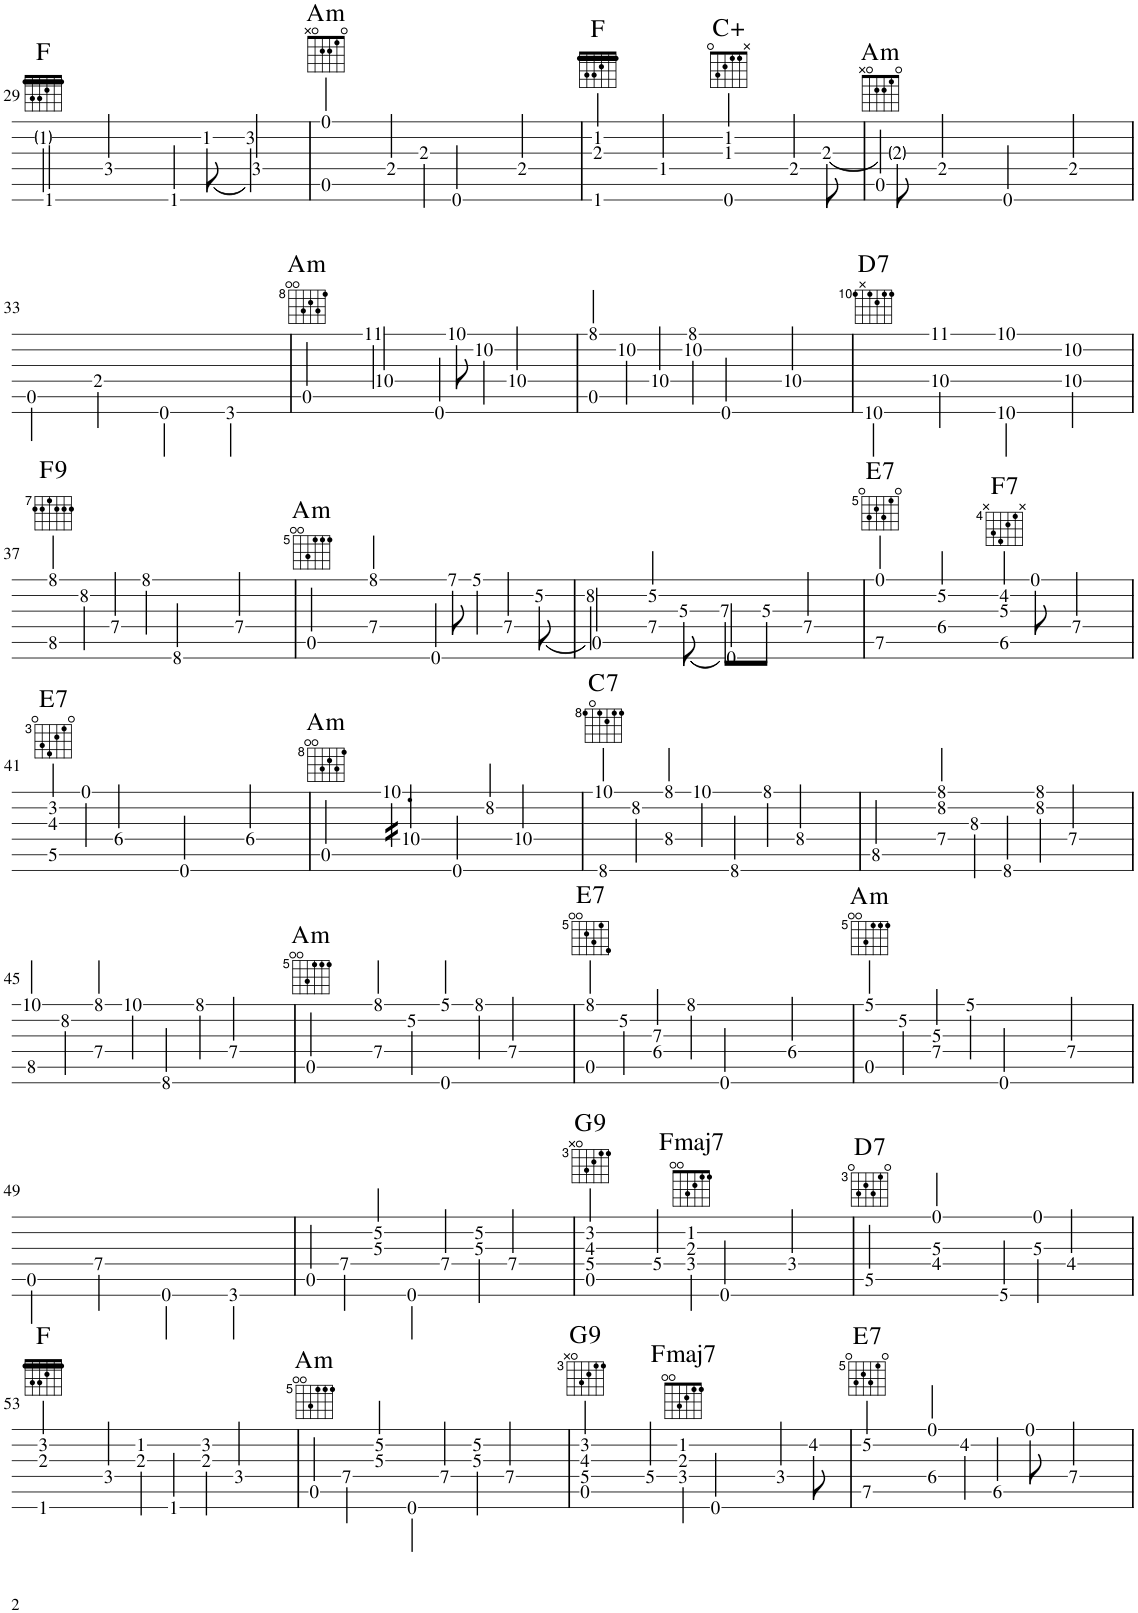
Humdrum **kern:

**kern	**harte
*part1	*part1
*staff1	*
*I"Electric Guitar	*
*I'El. Guit.	*
!!LO:PB:g=z
*	*
*k[]	*
*M4/4	*
=29	=29
*^	*
4FF/	4c\	F:maj
4F/	4ryy	.
4FF/	8ryy	.
.	(8c\	.
4F/	4d\)	.
=30	=30	=30
!	!	!LO:H:kt=m
4AA/ 4e/	8ryy	A:min
.	8ryy	.
4E/	8ryy	.
.	4A\	.
4EE/	.	.
.	8ryy	.
4E/	4ryy	.
=31	=31	=31
4FF/ 4A/ 4c/	8ryy	F:maj
.	8ryy	.
4E-/	8ryy	.
.	8ryy	.
4EE/ 4G#/ 4c/	8ryy	C:aug
.	8ryy	.
4E/	8ryy	.
.	[8A\	.
=32	=32	=32
!	!	!LO:H:kt=m
4AA/	8A\]	A:min
.	8ryy	.
4E/	4ryy	.
4EE/	2ryy	.
4E/	.	.
*v	*v	*
!!LO:LB:g=z
=33	=33
4AA\	.
4E\	.
4EE\	.
4GG\	.
=34	=34
*^	*
!	!	!LO:H:kt=m
4AA/	4ryy	A:min
4c/	4ee-\	.
4EE/	8dd\	.
.	4a\	.
4c/	.	.
.	8ryy	.
=35	=35	=35
4AA/ 4cc/	8ryy	.
.	4a\	.
4c/	.	.
.	4a\ 4cc\	.
4EE/	.	.
.	4.ryy	.
4c/	.	.
*v	*v	*
=36	=36
!	!LO:H:kt=7
4D\	D:7
4c\ 4ee-\	.
4D\ 4dd\	.
4c\ 4a\	.
!!LO:LB:g=z
=37	=37
*^	*
!	!	!LO:H:kt=9
4F/ 4cc/	8ryy	F:9
.	4g\	.
4A/	.	.
.	4cc\	.
4C/	.	.
.	4.ryy	.
4A/	.	.
=38	=38	=38
!	!	!LO:H:kt=m
4AA/	2ryy	A:min
4A/ 4cc/	.	.
4EE/	8b\	.
.	4a\	.
4A/	.	.
.	(8e\	.
=39	=39	=39
4AA/	4g\)	.
4A/ 4e/	8ryy	.
.	(8c\	.
4EE/	8d\L)	.
.	8c\J	.
4A/	4ryy	.
=40	=40	=40
!	!	!LO:H:kt=7
4E/ 4e/	8ryy	E:7
*v	*v	*
4G#/ 4e/	.
!	!LO:H:kt=7
4E-/ 4c/ 4e-/	F:7
*^	*
.	8e\	.
4A/	4ryy	.
!!LO:LB:g=z	!!
=41	=41	=41
!	!	!LO:H:kt=7
4D/ 4B/ 4d/	8ryy	E:7
.	4e\	.
4G#/	.	.
.	4ryy	.
4EE/	.	.
.	8ryy	.
4G#/	4ryy	.
=42	=42	=42
*	*^	*
!	!	!	!LO:H:kt=m
4AA/	4ryy	8ryy	A:min
*	*v	*v	*
4c/	2.dd\	.
4EE/	.	.
*	*^	*
.	.	4g/	.
4c/	.	.	.
.	.	8ryy	.
=43	=43	=43	=43
!	!	!	!LO:H:kt=7
*	*v	*v	*
4C/ 4dd/	8ryy	C:7
.	4g\	.
4B-/ 4cc/	.	.
.	4dd\	.
4C/	.	.
.	4cc\	.
4B-/	.	.
.	8ryy	.
=44	=44	=44
4F/	4.ryy	.
4A/ 4g/ 4cc/	.	.
.	4e-\	.
4C/	.	.
.	4g\ 4cc\	.
4A/	.	.
.	8ryy	.
!!LO:LB:g=z	!!
=45	=45	=45
4F/ 4dd/	8ryy	.
.	4g\	.
4A/ 4cc/	.	.
.	4dd\	.
4C/	.	.
.	4cc\	.
4A/	.	.
.	8ryy	.
=46	=46	=46
!	!	!LO:H:kt=m
4AA/	4.ryy	A:min
4A/ 4cc/	.	.
.	4e\	.
4EE/ 4a/	.	.
.	4cc\	.
4A/	.	.
.	8ryy	.
=47	=47	=47
!	!	!LO:H:kt=7
4AA/ 4cc/	8ryy	E:7
.	4e\	.
4G#/ 4d/	.	.
.	4cc\	.
4EE/	.	.
.	4.ryy	.
4G#/	.	.
=48	=48	=48
!	!	!LO:H:kt=m
4AA/ 4a/	8ryy	A:min
.	4e\	.
4A/ 4c/	.	.
.	4a\	.
4EE/	.	.
.	4.ryy	.
4A/	.	.
*v	*v	*
!!LO:LB:g=z
=49	=49
4AA\	.
4A\	.
4EE\	.
4GG\	.
=50	=50
*^	*
4AA/	8ryy	.
.	4A\	.
4c/ 4e/	.	.
.	4EE\	.
4A/	.	.
.	4c\ 4e\	.
4A/	.	.
.	8ryy	.
=51	=51	=51
!	!	!LO:H:kt=9
4AA/ 4G/ 4B/ 4d/	4.ryy	G:9
4G/	.	.
!	!	!LO:H:kt=maj7
.	4F\ 4A\ 4c\	F:maj7
4EE/	.	.
.	4.ryy	.
4F/	.	.
=52	=52	=52
!	!	!LO:H:kt=7
4D/	8ryy	D:7
*v	*v	*
4F#/ 4c/ 4e/	.
4AA/	.
*^	*
.	4c\ 4e\	.
4F#/	.	.
.	8ryy	.
!!LO:LB:g=z	!!
=53	=53	=53
4FF/ 4A/ 4d/	4.ryy	F:maj
4F/	.	.
.	4A\ 4c\	.
4FF/	.	.
.	4A\ 4d\	.
4F/	.	.
.	8ryy	.
=54	=54	=54
!	!	!LO:H:kt=m
4AA/	8ryy	A:min
.	4A\	.
4c/ 4e/	.	.
.	4EE\	.
4A/	.	.
.	4c\ 4e\	.
4A/	.	.
.	8ryy	.
=55	=55	=55
!	!	!LO:H:kt=9
4AA/ 4G/ 4B/ 4d/	4.ryy	G:9
4G/	.	.
!	!	!LO:H:kt=maj7
.	4F\ 4A\ 4c\	F:maj7
4EE/	.	.
.	4ryy	.
4F/	.	.
.	8e-\	.
=56	=56	=56
!	!	!LO:H:kt=7
4E/ 4e/	4.ryy	E:7
4G#/ 4e/	.	.
.	4e-\	.
4E-/	.	.
.	8e\	.
4A/	4ryy	.
*v	*v	*
=	=
*-	*-
